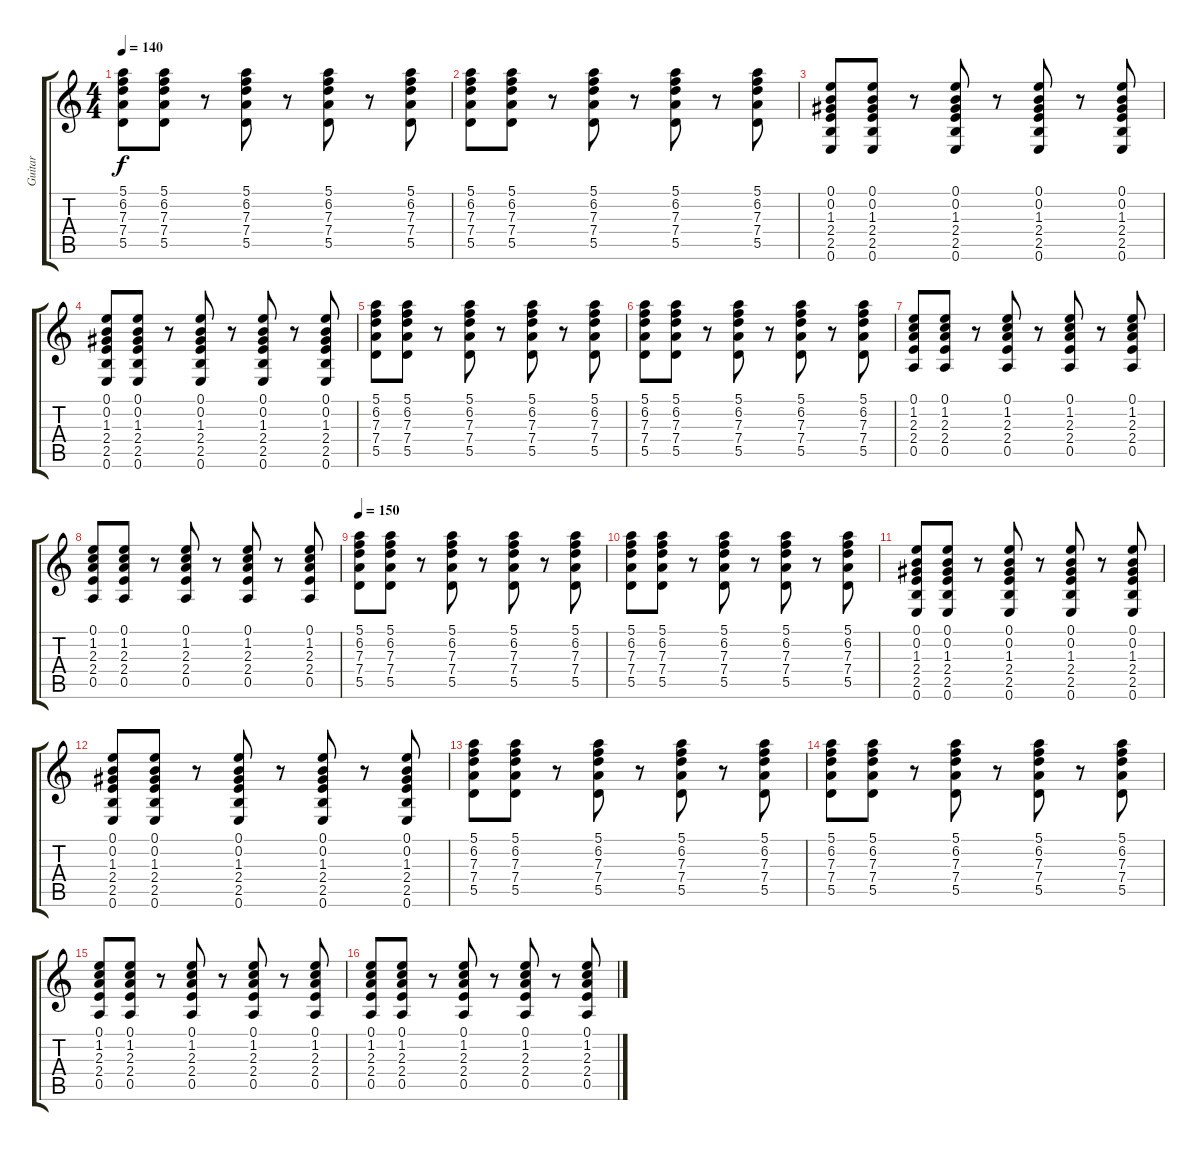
\track ("Guitar" "Guitar") {instrument acousticguitarsteel}
\staff {score tabs}
\tuning (E4 B3 G3 D3 A2 E2) {hide}
\ts (4 4)
\tempo 140
\clef g2
\ks c
(5.1 6.2 7.3 7.4 5.5).8{dy f} (5.1 6.2 7.3 7.4 5.5).8 r.8 (5.1 6.2 7.3 7.4 5.5).8 r.8 (5.1 6.2 7.3 7.4 5.5).8 r.8 (5.1 6.2 7.3 7.4 5.5).8 |
(5.1 6.2 7.3 7.4 5.5).8 (5.1 6.2 7.3 7.4 5.5).8 r.8 (5.1 6.2 7.3 7.4 5.5).8 r.8 (5.1 6.2 7.3 7.4 5.5).8 r.8 (5.1 6.2 7.3 7.4 5.5).8 |
(0.1 0.2 1.3 2.4 2.5 0.6).8 (0.1 0.2 1.3 2.4 2.5 0.6).8 r.8 (0.1 0.2 1.3 2.4 2.5 0.6).8 r.8 (0.1 0.2 1.3 2.4 2.5 0.6).8 r.8 (0.1 0.2 1.3 2.4 2.5 0.6).8 |
(0.1 0.2 1.3 2.4 2.5 0.6).8 (0.1 0.2 1.3 2.4 2.5 0.6).8 r.8 (0.1 0.2 1.3 2.4 2.5 0.6).8 r.8 (0.1 0.2 1.3 2.4 2.5 0.6).8 r.8 (0.1 0.2 1.3 2.4 2.5 0.6).8 |
(5.1 6.2 7.3 7.4 5.5).8 (5.1 6.2 7.3 7.4 5.5).8 r.8 (5.1 6.2 7.3 7.4 5.5).8 r.8 (5.1 6.2 7.3 7.4 5.5).8 r.8 (5.1 6.2 7.3 7.4 5.5).8 |
(5.1 6.2 7.3 7.4 5.5).8 (5.1 6.2 7.3 7.4 5.5).8 r.8 (5.1 6.2 7.3 7.4 5.5).8 r.8 (5.1 6.2 7.3 7.4 5.5).8 r.8 (5.1 6.2 7.3 7.4 5.5).8 |
(0.1 1.2 2.3 2.4 0.5).8 (0.1 1.2 2.3 2.4 0.5).8 r.8 (0.1 1.2 2.3 2.4 0.5).8 r.8 (0.1 1.2 2.3 2.4 0.5).8 r.8 (0.1 1.2 2.3 2.4 0.5).8 |
(0.1 1.2 2.3 2.4 0.5).8 (0.1 1.2 2.3 2.4 0.5).8 r.8 (0.1 1.2 2.3 2.4 0.5).8 r.8 (0.1 1.2 2.3 2.4 0.5).8 r.8 (0.1 1.2 2.3 2.4 0.5).8 |
\tempo 150
(5.1 6.2 7.3 7.4 5.5).8 (5.1 6.2 7.3 7.4 5.5).8 r.8 (5.1 6.2 7.3 7.4 5.5).8 r.8 (5.1 6.2 7.3 7.4 5.5).8 r.8 (5.1 6.2 7.3 7.4 5.5).8 |
(5.1 6.2 7.3 7.4 5.5).8 (5.1 6.2 7.3 7.4 5.5).8 r.8 (5.1 6.2 7.3 7.4 5.5).8 r.8 (5.1 6.2 7.3 7.4 5.5).8 r.8 (5.1 6.2 7.3 7.4 5.5).8 |
(0.1 0.2 1.3 2.4 2.5 0.6).8 (0.1 0.2 1.3 2.4 2.5 0.6).8 r.8 (0.1 0.2 1.3 2.4 2.5 0.6).8 r.8 (0.1 0.2 1.3 2.4 2.5 0.6).8 r.8 (0.1 0.2 1.3 2.4 2.5 0.6).8 |
(0.1 0.2 1.3 2.4 2.5 0.6).8 (0.1 0.2 1.3 2.4 2.5 0.6).8 r.8 (0.1 0.2 1.3 2.4 2.5 0.6).8 r.8 (0.1 0.2 1.3 2.4 2.5 0.6).8 r.8 (0.1 0.2 1.3 2.4 2.5 0.6).8 |
(5.1 6.2 7.3 7.4 5.5).8 (5.1 6.2 7.3 7.4 5.5).8 r.8 (5.1 6.2 7.3 7.4 5.5).8 r.8 (5.1 6.2 7.3 7.4 5.5).8 r.8 (5.1 6.2 7.3 7.4 5.5).8 |
(5.1 6.2 7.3 7.4 5.5).8 (5.1 6.2 7.3 7.4 5.5).8 r.8 (5.1 6.2 7.3 7.4 5.5).8 r.8 (5.1 6.2 7.3 7.4 5.5).8 r.8 (5.1 6.2 7.3 7.4 5.5).8 |
(0.1 1.2 2.3 2.4 0.5).8 (0.1 1.2 2.3 2.4 0.5).8 r.8 (0.1 1.2 2.3 2.4 0.5).8 r.8 (0.1 1.2 2.3 2.4 0.5).8 r.8 (0.1 1.2 2.3 2.4 0.5).8 |
(0.1 1.2 2.3 2.4 0.5).8 (0.1 1.2 2.3 2.4 0.5).8 r.8 (0.1 1.2 2.3 2.4 0.5).8 r.8 (0.1 1.2 2.3 2.4 0.5).8 r.8 (0.1 1.2 2.3 2.4 0.5).8
